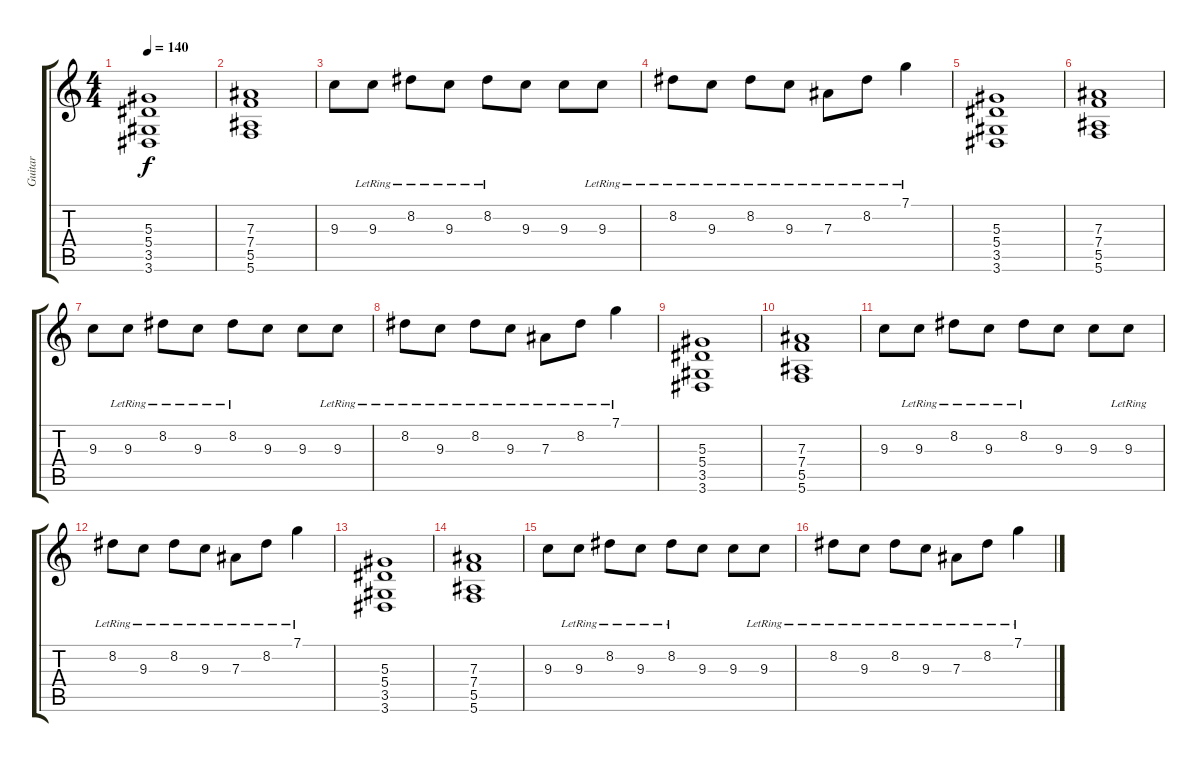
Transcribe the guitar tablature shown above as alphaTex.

\track ("Guitar" "Guitar") {instrument distortionguitar}
\staff {score tabs}
\tuning (C4 G3 Eb3 Bb2 F2 C2) {hide}
\ts (4 4)
\tempo 140
\clef g2
\ks c
(5.3 5.4 3.5 3.6).1{dy f} |
(7.3 7.4 5.5 5.6).1 |
9.3.8 9.3{lr}.8 8.2{lr}.8 9.3{lr}.8 8.2{lr}.8 9.3.8 9.3.8 9.3{lr}.8 |
8.2{lr}.8 9.3{lr}.8 8.2{lr}.8 9.3{lr}.8 7.3{lr}.8 8.2{lr}.8 7.1{lr}.4 |
(5.3 5.4 3.5 3.6).1 |
(7.3 7.4 5.5 5.6).1 |
9.3.8 9.3{lr}.8 8.2{lr}.8 9.3{lr}.8 8.2{lr}.8 9.3.8 9.3.8 9.3{lr}.8 |
8.2{lr}.8 9.3{lr}.8 8.2{lr}.8 9.3{lr}.8 7.3{lr}.8 8.2{lr}.8 7.1{lr}.4 |
(5.3 5.4 3.5 3.6).1 |
(7.3 7.4 5.5 5.6).1 |
9.3.8 9.3{lr}.8 8.2{lr}.8 9.3{lr}.8 8.2{lr}.8 9.3.8 9.3.8 9.3{lr}.8 |
8.2{lr}.8 9.3{lr}.8 8.2{lr}.8 9.3{lr}.8 7.3{lr}.8 8.2{lr}.8 7.1{lr}.4 |
(5.3 5.4 3.5 3.6).1 |
(7.3 7.4 5.5 5.6).1 |
9.3.8 9.3{lr}.8 8.2{lr}.8 9.3{lr}.8 8.2{lr}.8 9.3.8 9.3.8 9.3{lr}.8 |
8.2{lr}.8 9.3{lr}.8 8.2{lr}.8 9.3{lr}.8 7.3{lr}.8 8.2{lr}.8 7.1{lr}.4
